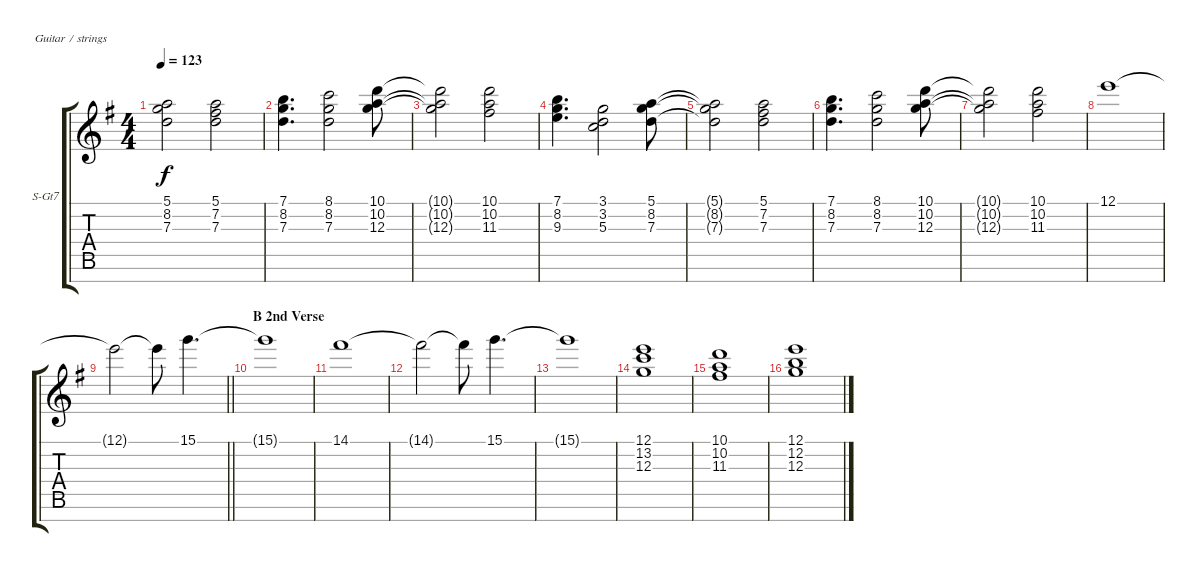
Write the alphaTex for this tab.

\bracketExtendMode groupsimilarinstruments
\firstSystemTrackNameOrientation horizontal
\otherSystemsTrackNameOrientation horizontal
\track ("keyboard" "S-Gt7") {instrument synthstrings1}
\staff {score tabs}
\tuning (E4 B3 G3 D3 A2 E2 B1)
\displaytranspose 12
\ts (4 4)
\tempo 123
\clef g2
\ks g
(5.1{t} 8.2{t} 7.3{t}).2{dy f} (5.1 7.2 7.3).2 |
(7.1 8.2 7.3).4{d} (8.1 8.2 7.3).2 (10.1 10.2 12.3).8 |
(10.1{t} 10.2{t} 12.3{t}).2 (10.1 10.2 11.3).2 |
(7.1 8.2 9.3).4{d} (3.1 3.2 5.3).2 (5.1 8.2 7.3).8 |
(5.1{t} 8.2{t} 7.3{t}).2 (5.1 7.2 7.3).2 |
(7.1 8.2 7.3).4{d} (8.1 8.2 7.3).2 (10.1 10.2 12.3).8 |
(10.1{t} 10.2{t} 12.3{t}).2 (10.1 10.2 11.3).2 |
12.1.1 |
\barLineRight lightlight
12.1{t}.2 12.1{t}.8 15.1.4{d} |
\section ("" "B 2nd Verse")
15.1{t}.1 |
14.1.1 |
14.1{t}.2 14.1{t}.8 15.1.4{d} |
15.1{t}.1 |
(12.1 13.2 12.3).1 |
(10.1 10.2 11.3).1 |
(12.1 12.2 12.3).1
